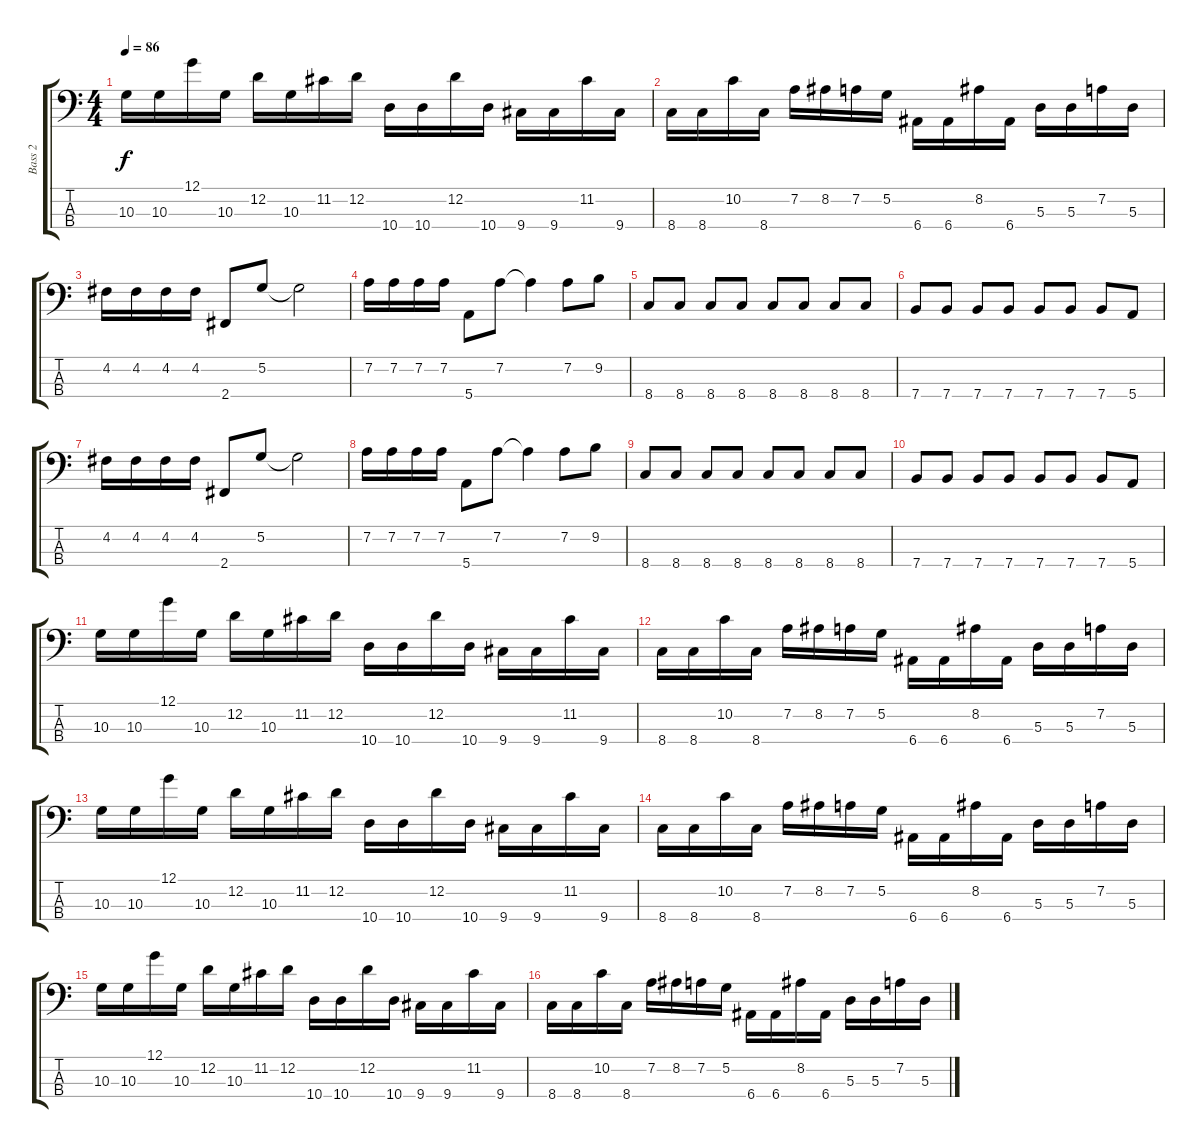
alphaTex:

\track ("Bass 2" "Bass 2") {instrument electricbassfinger}
\staff {score tabs}
\tuning (G2 D2 A1 E1) {hide}
\ts (4 4)
\tempo 86
\clef f4
\ks c
10.3.16{dy f} 10.3.16 12.1.16 10.3.16 12.2.16 10.3.16 11.2.16 12.2.16 10.4.16 10.4.16 12.2.16 10.4.16 9.4.16 9.4.16 11.2.16 9.4.16 |
8.4.16 8.4.16 10.2.16 8.4.16 7.2.16 8.2.16 7.2.16 5.2.16 6.4.16 6.4.16 8.2.16 6.4.16 5.3.16 5.3.16 7.2.16 5.3.16 |
4.2.16 4.2.16 4.2.16 4.2.16 2.4.8 5.2.8 5.2{t}.2 |
7.2.16 7.2.16 7.2.16 7.2.16 5.4.8 7.2.8 7.2{t}.4 7.2.8 9.2.8 |
8.4.8 8.4.8 8.4.8 8.4.8 8.4.8 8.4.8 8.4.8 8.4.8 |
7.4.8 7.4.8 7.4.8 7.4.8 7.4.8 7.4.8 7.4.8 5.4.8 |
4.2.16 4.2.16 4.2.16 4.2.16 2.4.8 5.2.8 5.2{t}.2 |
7.2.16 7.2.16 7.2.16 7.2.16 5.4.8 7.2.8 7.2{t}.4 7.2.8 9.2.8 |
8.4.8 8.4.8 8.4.8 8.4.8 8.4.8 8.4.8 8.4.8 8.4.8 |
7.4.8 7.4.8 7.4.8 7.4.8 7.4.8 7.4.8 7.4.8 5.4.8 |
10.3.16 10.3.16 12.1.16 10.3.16 12.2.16 10.3.16 11.2.16 12.2.16 10.4.16 10.4.16 12.2.16 10.4.16 9.4.16 9.4.16 11.2.16 9.4.16 |
8.4.16 8.4.16 10.2.16 8.4.16 7.2.16 8.2.16 7.2.16 5.2.16 6.4.16 6.4.16 8.2.16 6.4.16 5.3.16 5.3.16 7.2.16 5.3.16 |
10.3.16 10.3.16 12.1.16 10.3.16 12.2.16 10.3.16 11.2.16 12.2.16 10.4.16 10.4.16 12.2.16 10.4.16 9.4.16 9.4.16 11.2.16 9.4.16 |
8.4.16 8.4.16 10.2.16 8.4.16 7.2.16 8.2.16 7.2.16 5.2.16 6.4.16 6.4.16 8.2.16 6.4.16 5.3.16 5.3.16 7.2.16 5.3.16 |
10.3.16 10.3.16 12.1.16 10.3.16 12.2.16 10.3.16 11.2.16 12.2.16 10.4.16 10.4.16 12.2.16 10.4.16 9.4.16 9.4.16 11.2.16 9.4.16 |
8.4.16 8.4.16 10.2.16 8.4.16 7.2.16 8.2.16 7.2.16 5.2.16 6.4.16 6.4.16 8.2.16 6.4.16 5.3.16 5.3.16 7.2.16 5.3.16
